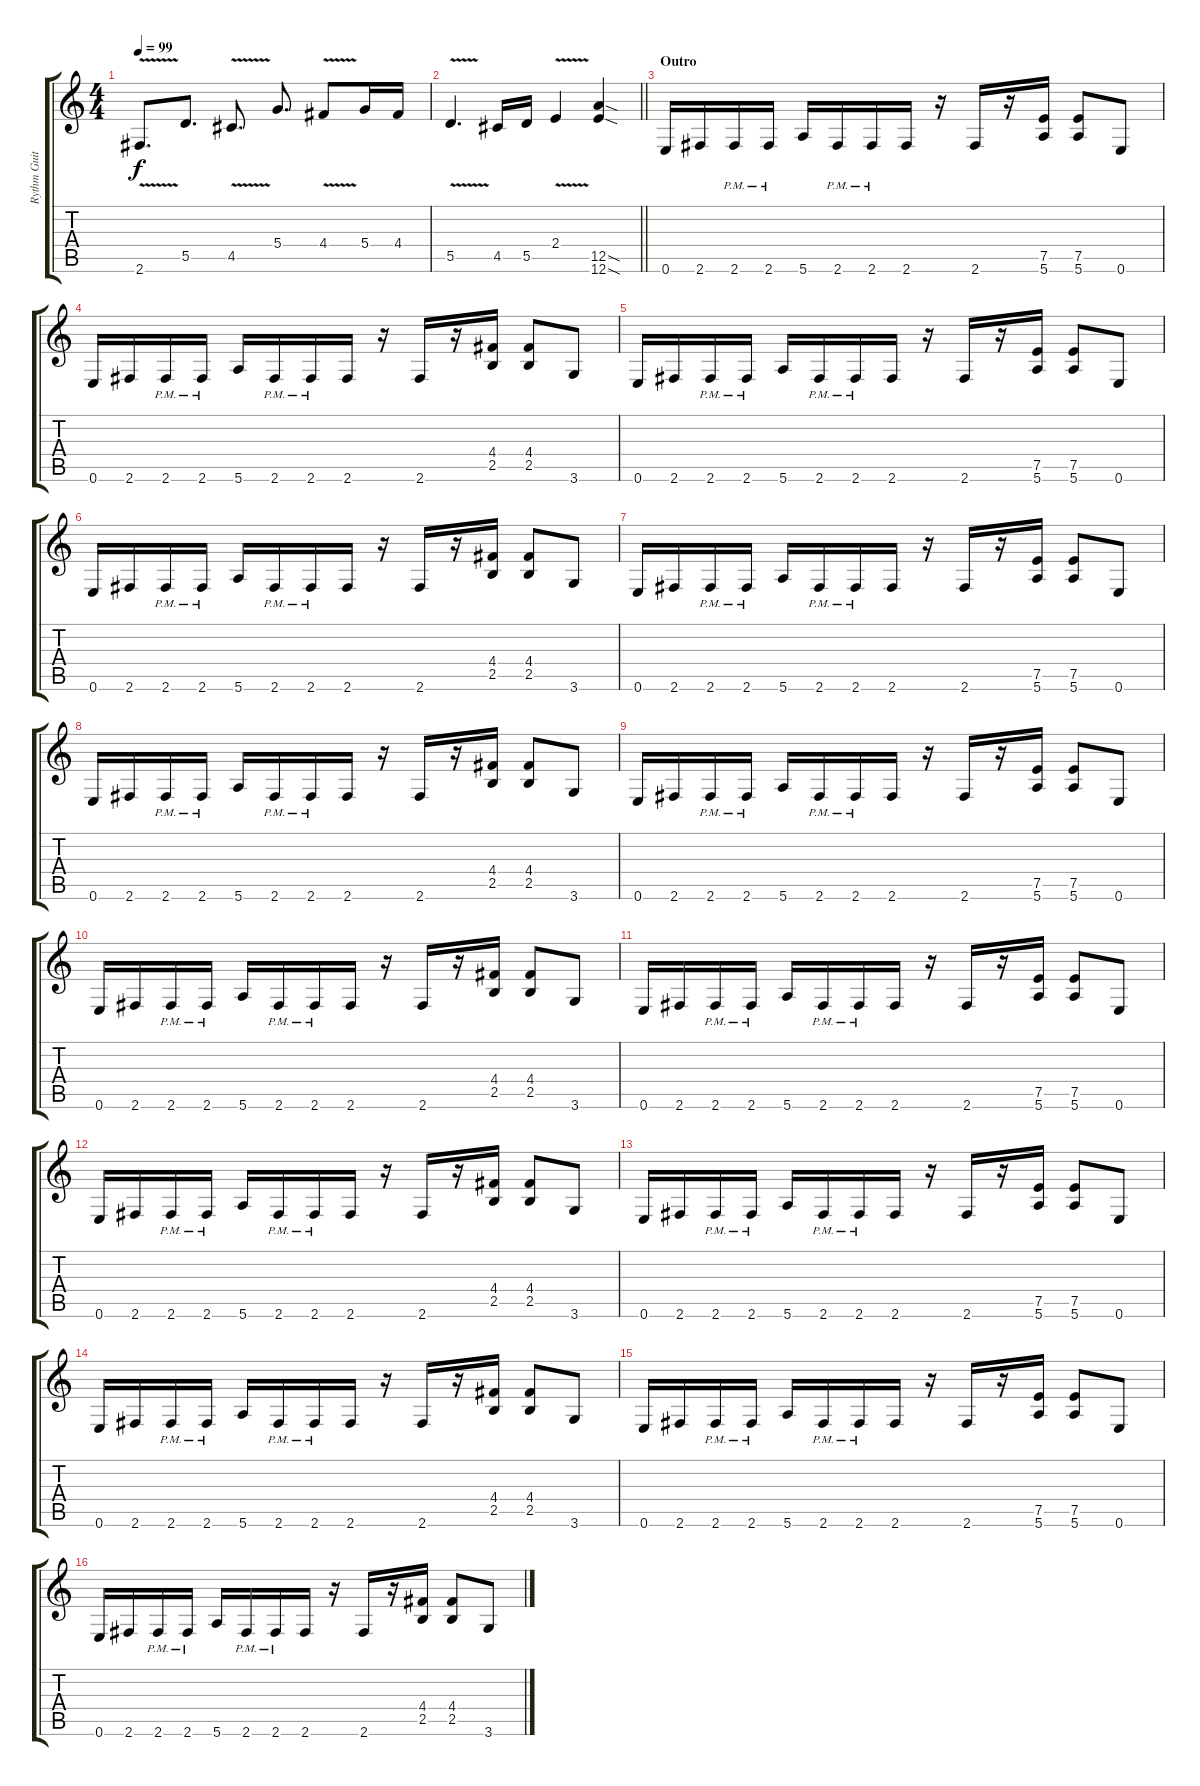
\track ("Rythm Guitar" "Rythm Guit") {instrument distortionguitar}
\staff {score tabs}
\tuning (E4 B3 G3 D3 A2 E2) {hide}
\ts (4 4)
\tempo 99
\clef g2
\ks c
2.6{v}.8{d dy f} 5.5.8{d} 4.5{v}.8{d} 5.4.8{d} 4.4{v}.8 5.4.16 4.4.16 |
\barLineRight lightlight
5.5{v}.4{d} 4.5.16 5.5.16 2.4{v}.4 (12.5{sod} 12.6{sod}).4 |
\section ("" "Outro")
0.6.16 2.6.16 2.6{pm}.16 2.6{pm}.16 5.6.16 2.6{pm}.16 2.6{pm}.16 2.6.16 r.16 2.6.16 r.16 (7.5 5.6).16 (7.5 5.6).8 0.6.8 |
0.6.16 2.6.16 2.6{pm}.16 2.6{pm}.16 5.6.16 2.6{pm}.16 2.6{pm}.16 2.6.16 r.16 2.6.16 r.16 (4.4 2.5).16 (4.4 2.5).8 3.6.8 |
0.6.16 2.6.16 2.6{pm}.16 2.6{pm}.16 5.6.16 2.6{pm}.16 2.6{pm}.16 2.6.16 r.16 2.6.16 r.16 (7.5 5.6).16 (7.5 5.6).8 0.6.8 |
0.6.16 2.6.16 2.6{pm}.16 2.6{pm}.16 5.6.16 2.6{pm}.16 2.6{pm}.16 2.6.16 r.16 2.6.16 r.16 (4.4 2.5).16 (4.4 2.5).8 3.6.8 |
0.6.16 2.6.16 2.6{pm}.16 2.6{pm}.16 5.6.16 2.6{pm}.16 2.6{pm}.16 2.6.16 r.16 2.6.16 r.16 (7.5 5.6).16 (7.5 5.6).8 0.6.8 |
0.6.16{volume 5} 2.6.16 2.6{pm}.16 2.6{pm}.16 5.6.16 2.6{pm}.16 2.6{pm}.16 2.6.16 r.16 2.6.16 r.16 (4.4 2.5).16 (4.4 2.5).8 3.6.8 |
0.6.16 2.6.16 2.6{pm}.16 2.6{pm}.16 5.6.16 2.6{pm}.16 2.6{pm}.16 2.6.16 r.16 2.6.16 r.16 (7.5 5.6).16 (7.5 5.6).8 0.6.8 |
0.6.16 2.6.16 2.6{pm}.16 2.6{pm}.16 5.6.16 2.6{pm}.16 2.6{pm}.16 2.6.16 r.16 2.6.16 r.16 (4.4 2.5).16 (4.4 2.5).8 3.6.8 |
0.6.16 2.6.16 2.6{pm}.16 2.6{pm}.16 5.6.16 2.6{pm}.16 2.6{pm}.16 2.6.16 r.16 2.6.16 r.16 (7.5 5.6).16 (7.5 5.6).8 0.6.8 |
0.6.16{volume 0} 2.6.16 2.6{pm}.16 2.6{pm}.16 5.6.16 2.6{pm}.16 2.6{pm}.16 2.6.16 r.16 2.6.16 r.16 (4.4 2.5).16 (4.4 2.5).8 3.6.8 |
0.6.16 2.6.16 2.6{pm}.16 2.6{pm}.16 5.6.16 2.6{pm}.16 2.6{pm}.16 2.6.16 r.16 2.6.16 r.16 (7.5 5.6).16 (7.5 5.6).8 0.6.8 |
0.6.16 2.6.16 2.6{pm}.16 2.6{pm}.16 5.6.16 2.6{pm}.16 2.6{pm}.16 2.6.16 r.16 2.6.16 r.16 (4.4 2.5).16 (4.4 2.5).8 3.6.8 |
0.6.16 2.6.16 2.6{pm}.16 2.6{pm}.16 5.6.16 2.6{pm}.16 2.6{pm}.16 2.6.16 r.16 2.6.16 r.16 (7.5 5.6).16 (7.5 5.6).8 0.6.8 |
0.6.16 2.6.16 2.6{pm}.16 2.6{pm}.16 5.6.16 2.6{pm}.16 2.6{pm}.16 2.6.16 r.16 2.6.16 r.16 (4.4 2.5).16 (4.4 2.5).8 3.6.8
